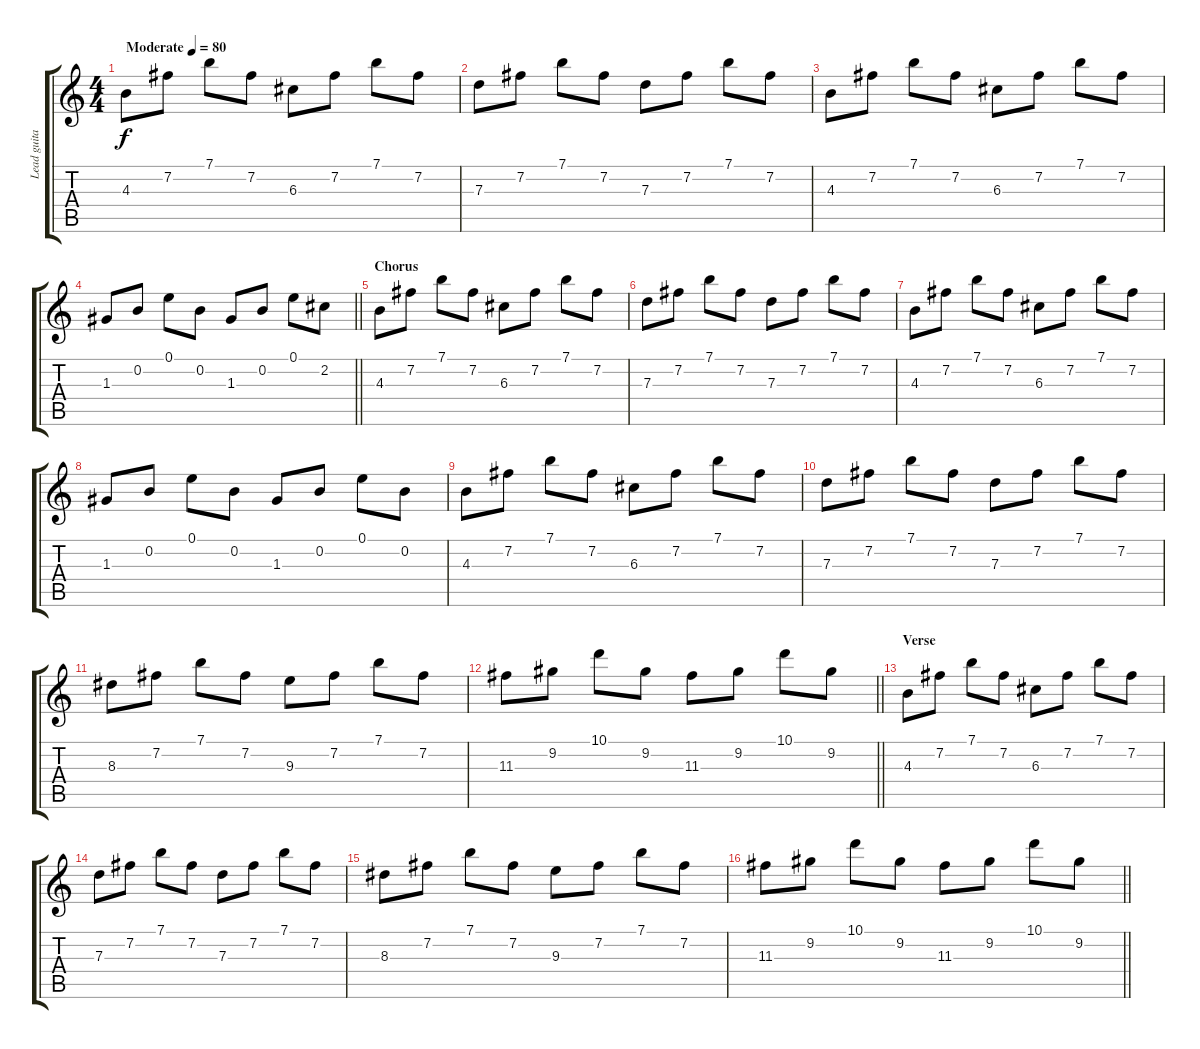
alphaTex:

\track ("Lead guitar" "Lead guita") {instrument acousticguitarsteel}
\staff {score tabs}
\tuning (E4 B3 G3 D3 A2 E2) {hide}
\ts (4 4)
\tempo (80 "Moderate")
\clef g2
\ks c
4.3.8{dy f instrument acousticguitarsteel} 7.2.8 7.1.8 7.2.8 6.3.8 7.2.8 7.1.8 7.2.8 |
7.3.8 7.2.8 7.1.8 7.2.8 7.3.8 7.2.8 7.1.8 7.2.8 |
4.3.8 7.2.8 7.1.8 7.2.8 6.3.8 7.2.8 7.1.8 7.2.8 |
\barLineRight lightlight
1.3.8 0.2.8 0.1.8 0.2.8 1.3.8 0.2.8 0.1.8 2.2.8 |
\section ("" "Chorus")
4.3.8 7.2.8 7.1.8 7.2.8 6.3.8 7.2.8 7.1.8 7.2.8 |
7.3.8 7.2.8 7.1.8 7.2.8 7.3.8 7.2.8 7.1.8 7.2.8 |
4.3.8 7.2.8 7.1.8 7.2.8 6.3.8 7.2.8 7.1.8 7.2.8 |
1.3.8 0.2.8 0.1.8 0.2.8 1.3.8 0.2.8 0.1.8 0.2.8 |
4.3.8 7.2.8 7.1.8 7.2.8 6.3.8 7.2.8 7.1.8 7.2.8 |
7.3.8 7.2.8 7.1.8 7.2.8 7.3.8 7.2.8 7.1.8 7.2.8 |
8.3.8 7.2.8 7.1.8 7.2.8 9.3.8 7.2.8 7.1.8 7.2.8 |
\barLineRight lightlight
11.3.8 9.2.8 10.1.8 9.2.8 11.3.8 9.2.8 10.1.8 9.2.8 |
\section ("" "Verse")
4.3.8 7.2.8 7.1.8 7.2.8 6.3.8 7.2.8 7.1.8 7.2.8 |
7.3.8 7.2.8 7.1.8 7.2.8 7.3.8 7.2.8 7.1.8 7.2.8 |
8.3.8 7.2.8 7.1.8 7.2.8 9.3.8 7.2.8 7.1.8 7.2.8 |
\barLineRight lightlight
11.3.8 9.2.8 10.1.8 9.2.8 11.3.8 9.2.8 10.1.8 9.2.8
